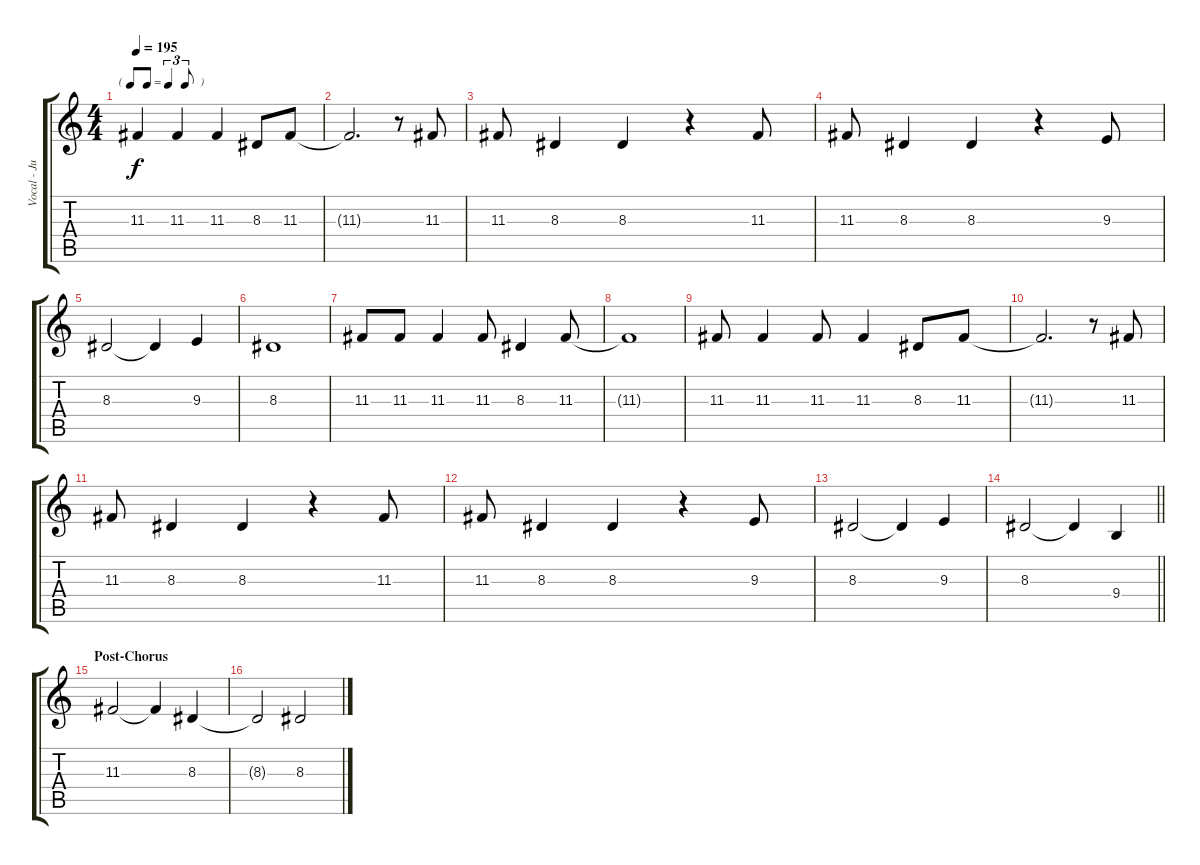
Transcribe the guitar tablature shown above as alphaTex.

\track ("Vocal - Justin" "Vocal - Ju") {instrument tenorsax}
\staff {score tabs}
\tuning (E4 B3 G3 D3 A2 E2) {hide}
\ts (4 4)
\tf triplet8th
\tempo 195
\clef g2
\ks c
11.3.4{dy f} 11.3.4 11.3.4 8.3.8 11.3.8 |
11.3{t}.2{d} r.8 11.3.8 |
11.3.8 8.3.4 8.3.4 r.4 11.3.8 |
11.3.8 8.3.4 8.3.4 r.4 9.3.8 |
8.3.2 8.3{t}.4 9.3.4 |
8.3.1 |
11.3.8 11.3.8 11.3.4 11.3.8 8.3.4 11.3.8 |
11.3{t}.1 |
11.3.8 11.3.4 11.3.8 11.3.4 8.3.8 11.3.8 |
11.3{t}.2{d} r.8 11.3.8 |
11.3.8 8.3.4 8.3.4 r.4 11.3.8 |
11.3.8 8.3.4 8.3.4 r.4 9.3.8 |
8.3.2 8.3{t}.4 9.3.4 |
\barLineRight lightlight
8.3.2 8.3{t}.4 9.4.4 |
\section ("" "Post-Chorus")
11.3.2 11.3{t}.4 8.3.4 |
8.3{t}.2 8.3.2
